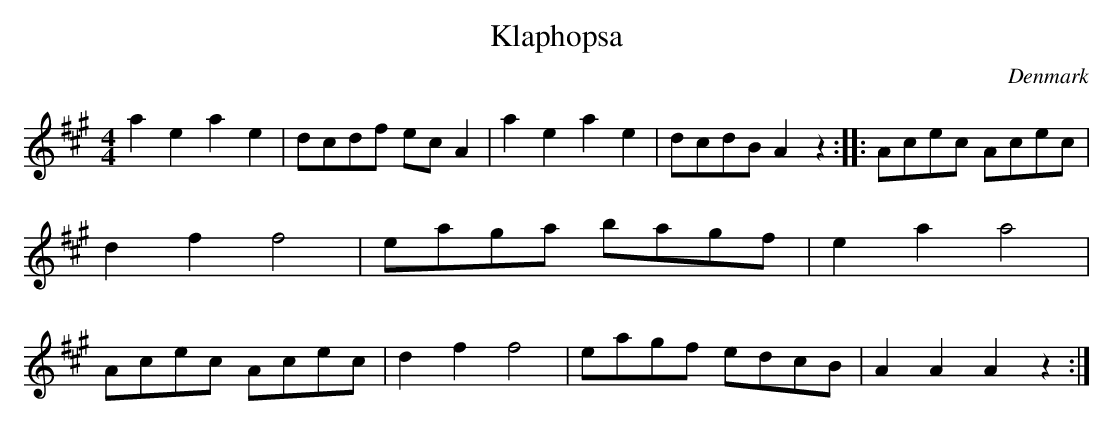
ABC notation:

X:1
T:Klaphopsa
O:Denmark
M:4/4
K:A
a2e2 a2e2 | dcdf ecA2 | a2e2 a2e2 | dcdBA2z2 ::\
Acec Acec | d2f2 f4 | eaga bagf | e2a2a4 |\
Acec Acec | d2f2 f4 | eagf edcB | A2A2 A2z2 :|
